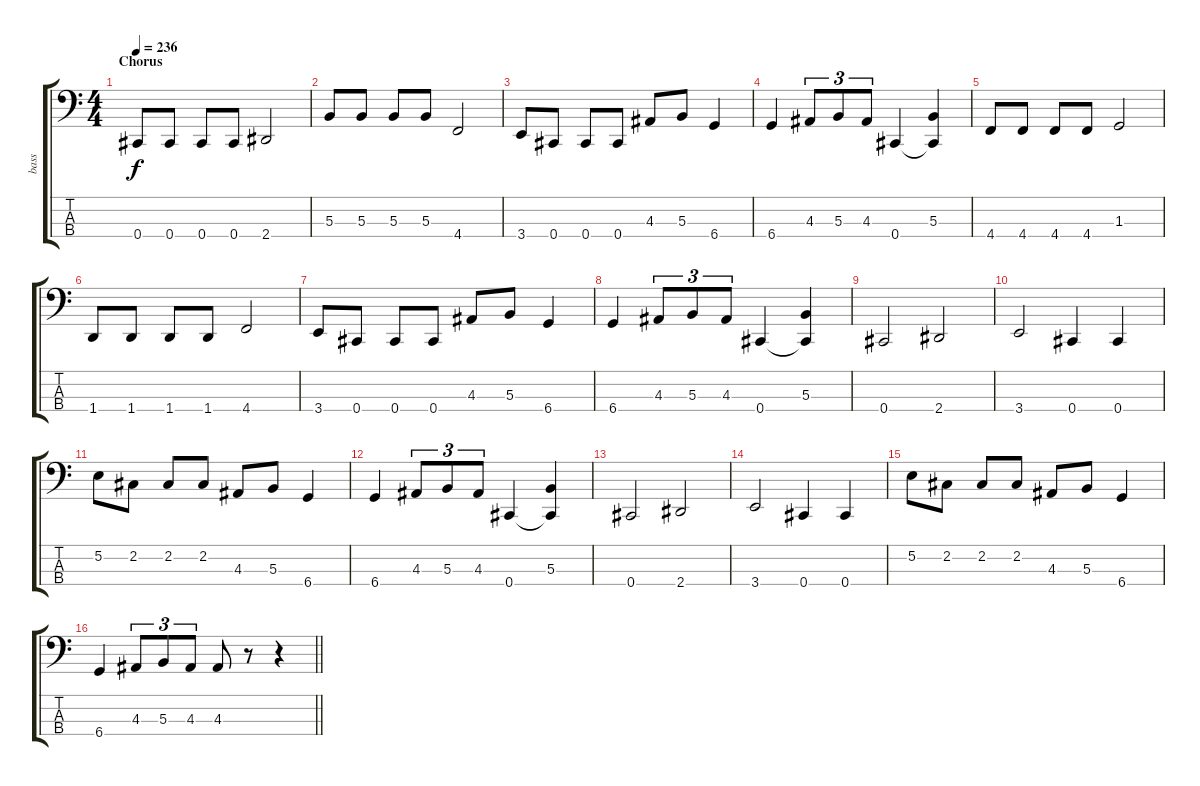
\track ("bass" "bass") {instrument electricbasspick}
\staff {score tabs}
\tuning (E2 B1 Gb1 Db1) {hide}
\ts (4 4)
\section ("" "Chorus")
\tempo 236
\clef f4
\ks c
0.4.8{dy f} 0.4.8 0.4.8 0.4.8 2.4.2 |
5.3.8 5.3.8 5.3.8 5.3.8 4.4.2 |
3.4.8 0.4.8 0.4.8 0.4.8 4.3.8 5.3.8 6.4.4 |
6.4.4 4.3.8{tu (3 2)} 5.3.8{tu (3 2)} 4.3.8{tu (3 2)} 0.4.4 (5.3 0.4{t}).4 |
4.4.8 4.4.8 4.4.8 4.4.8 1.3.2 |
1.4.8 1.4.8 1.4.8 1.4.8 4.4.2 |
3.4.8 0.4.8 0.4.8 0.4.8 4.3.8 5.3.8 6.4.4 |
6.4.4 4.3.8{tu (3 2)} 5.3.8{tu (3 2)} 4.3.8{tu (3 2)} 0.4.4 (5.3 0.4{t}).4 |
0.4.2 2.4.2 |
3.4.2 0.4.4 0.4.4 |
5.2.8 2.2.8 2.2.8 2.2.8 4.3.8 5.3.8 6.4.4 |
6.4.4 4.3.8{tu (3 2)} 5.3.8{tu (3 2)} 4.3.8{tu (3 2)} 0.4.4 (5.3 0.4{t}).4 |
0.4.2 2.4.2 |
3.4.2 0.4.4 0.4.4 |
5.2.8 2.2.8 2.2.8 2.2.8 4.3.8 5.3.8 6.4.4 |
\barLineRight lightlight
6.4.4 4.3.8{tu (3 2)} 5.3.8{tu (3 2)} 4.3.8{tu (3 2)} 4.3.8 r.8 r.4
